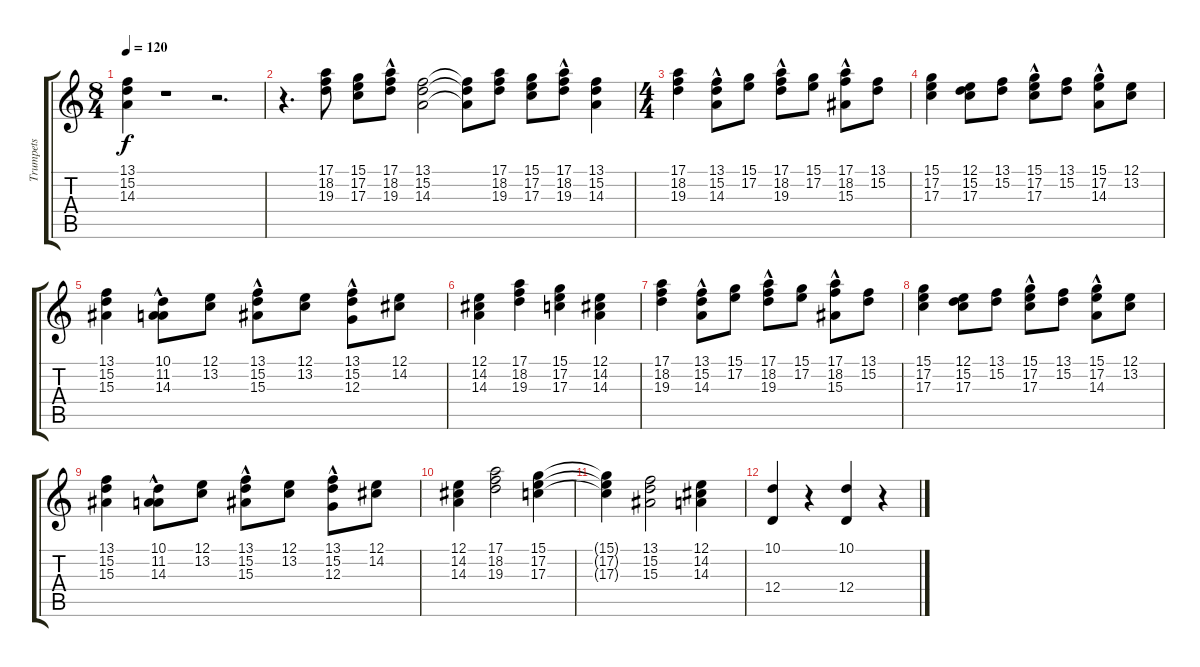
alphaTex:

\track ("Trumpets" "Trumpets") {instrument trumpet}
\staff {score tabs}
\tuning (E4 B3 G3 D3 A2 E2) {hide}
\ts (8 4)
\tempo 120
\clef g2
\ks c
(13.1{t} 15.2{t} 14.3{t}).4{dy f} r.1 r.2{d} |
r.4{d} (17.1 18.2 19.3).8 (15.1 17.2 17.3).8 (17.1{hac} 18.2 19.3).8 (13.1 15.2 14.3).2 (13.1{t} 15.2{t} 14.3{t}).8 (17.1 18.2 19.3).8 (15.1 17.2 17.3).8 (17.1{hac} 18.2 19.3).8 (13.1 15.2 14.3).4 |
\ts (4 4)
(17.1 18.2 19.3).4 (13.1{hac} 15.2{hac} 14.3{hac}).8 (15.1 17.2).8 (17.1{hac} 18.2{hac} 19.3{hac}).8 (15.1 17.2).8 (17.1{hac} 18.2{hac} 15.3{hac}).8 (13.1 15.2).8 |
(15.1 17.2 17.3).4 (12.1 15.2 17.3).8 (13.1 15.2).8 (15.1{hac} 17.2{hac} 17.3{hac}).8 (13.1 15.2).8 (15.1{hac} 17.2{hac} 14.3{hac}).8 (12.1 13.2).8 |
(13.1 15.2 15.3).4 (10.1{hac} 11.2{hac} 14.3{hac}).8 (12.1 13.2).8 (13.1{hac} 15.2{hac} 15.3{hac}).8 (12.1 13.2).8 (13.1{hac} 15.2{hac} 12.3{hac}).8 (12.1 14.2).8 |
(12.1 14.2 14.3).4 (17.1 18.2 19.3).4 (15.1 17.2 17.3).4 (12.1 14.2 14.3).4 |
(17.1 18.2 19.3).4 (13.1{hac} 15.2{hac} 14.3{hac}).8 (15.1 17.2).8 (17.1{hac} 18.2{hac} 19.3{hac}).8 (15.1 17.2).8 (17.1{hac} 18.2{hac} 15.3{hac}).8 (13.1 15.2).8 |
(15.1 17.2 17.3).4 (12.1 15.2 17.3).8 (13.1 15.2).8 (15.1{hac} 17.2{hac} 17.3{hac}).8 (13.1 15.2).8 (15.1{hac} 17.2{hac} 14.3{hac}).8 (12.1 13.2).8 |
(13.1 15.2 15.3).4 (10.1{hac} 11.2{hac} 14.3{hac}).8 (12.1 13.2).8 (13.1{hac} 15.2{hac} 15.3{hac}).8 (12.1 13.2).8 (13.1{hac} 15.2{hac} 12.3{hac}).8 (12.1 14.2).8 |
(12.1 14.2 14.3).4 (17.1 18.2 19.3).2 (15.1 17.2 17.3).4 |
(15.1{t} 17.2{t} 17.3{t}).4 (13.1 15.2 15.3).2 (12.1 14.2 14.3).4 |
(10.1 12.4).4 r.4 (10.1 12.4).4 r.4
